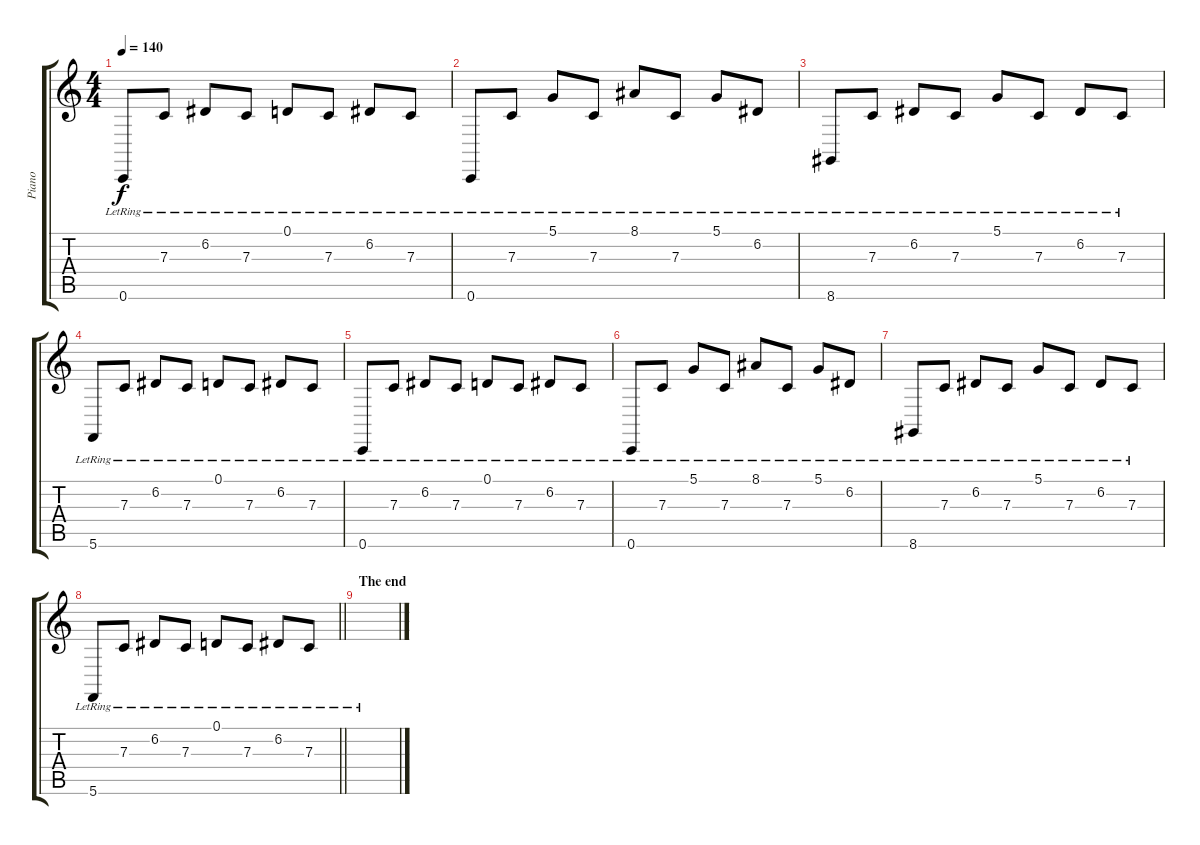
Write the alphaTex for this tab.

\track ("Piano" "Piano") {instrument electricgrandpiano}
\staff {score tabs}
\tuning (D4 A3 F3 C3 G2 C2) {hide}
\ts (4 4)
\tempo 140
\clef g2
\ks c
0.6{lr}.8{dy f} 7.3{lr}.8 6.2{lr}.8 7.3{lr}.8 0.1{lr}.8 7.3{lr}.8 6.2{lr}.8 7.3{lr}.8 |
0.6{lr}.8 7.3{lr}.8 5.1{lr}.8 7.3{lr}.8 8.1{lr}.8 7.3{lr}.8 5.1{lr}.8 6.2{lr}.8 |
8.6{lr}.8 7.3{lr}.8 6.2{lr}.8 7.3{lr}.8 5.1{lr}.8 7.3{lr}.8 6.2{lr}.8 7.3{lr}.8 |
5.6{lr}.8 7.3{lr}.8 6.2{lr}.8 7.3{lr}.8 0.1{lr}.8 7.3{lr}.8 6.2{lr}.8 7.3{lr}.8 |
0.6{lr}.8 7.3{lr}.8 6.2{lr}.8 7.3{lr}.8 0.1{lr}.8 7.3{lr}.8 6.2{lr}.8 7.3{lr}.8 |
0.6{lr}.8 7.3{lr}.8 5.1{lr}.8 7.3{lr}.8 8.1{lr}.8 7.3{lr}.8 5.1{lr}.8 6.2{lr}.8 |
8.6{lr}.8 7.3{lr}.8 6.2{lr}.8 7.3{lr}.8 5.1{lr}.8 7.3{lr}.8 6.2{lr}.8 7.3{lr}.8 |
\barLineRight lightlight
5.6{lr}.8 7.3{lr}.8 6.2{lr}.8 7.3{lr}.8 0.1{lr}.8 7.3{lr}.8 6.2{lr}.8 7.3{lr}.8 |
\section ("" "The end")
